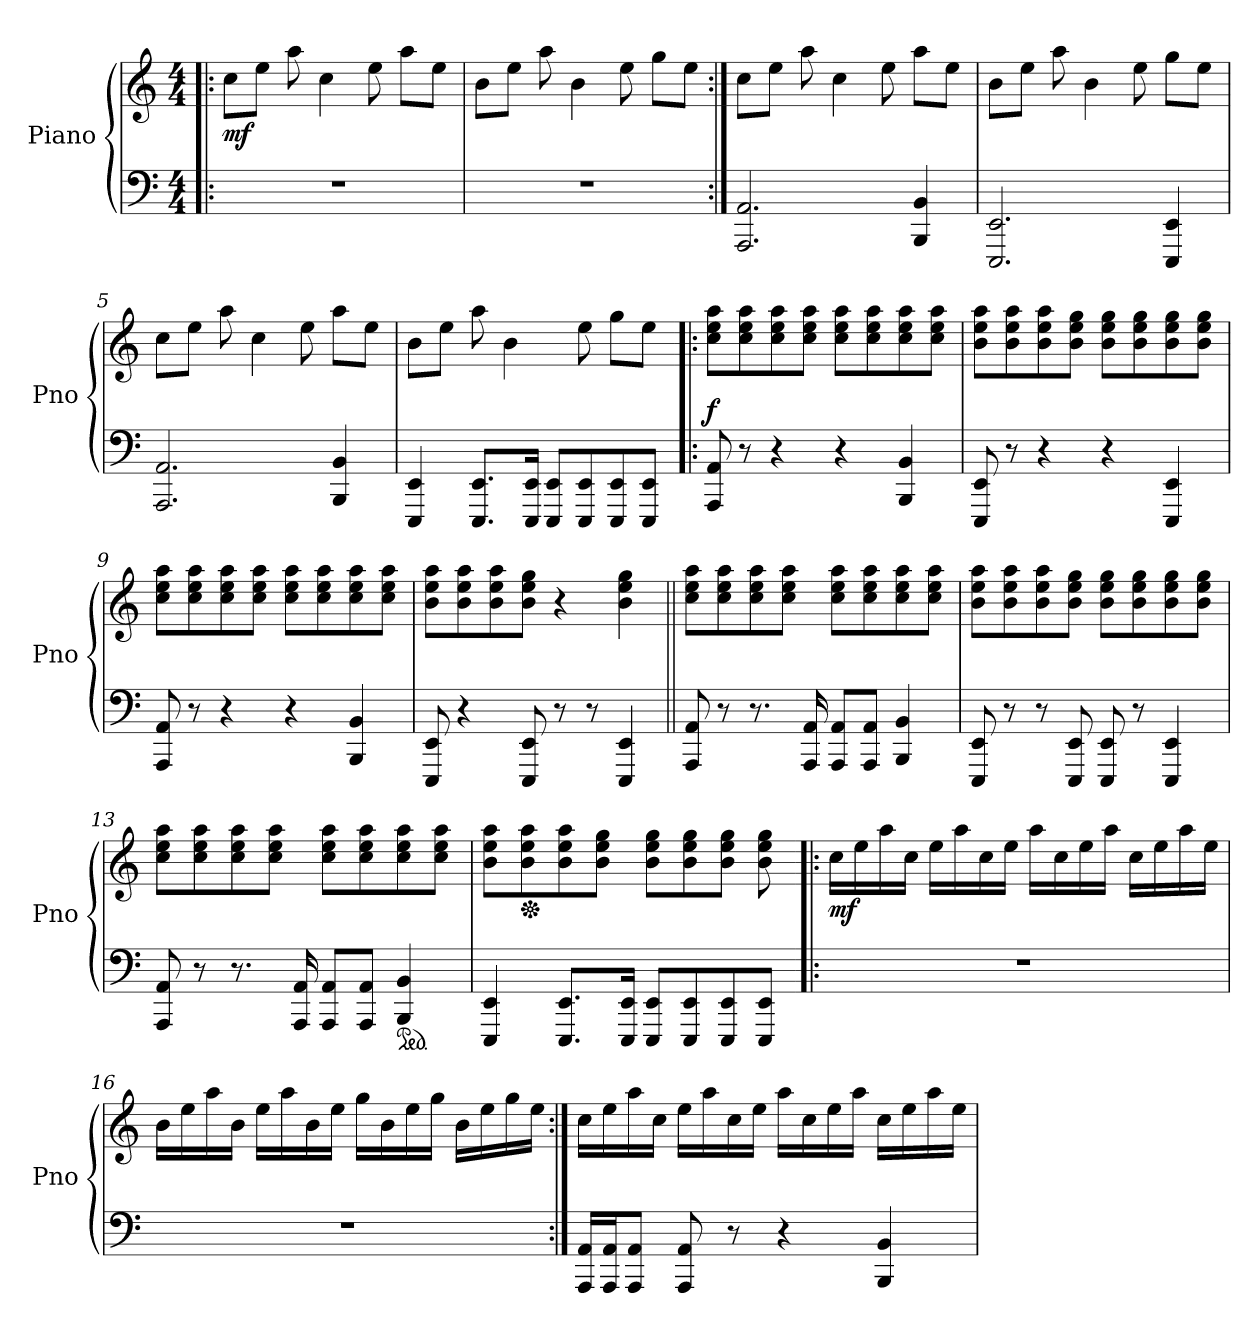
**kern	**kern	**dynam
*part1	*part1	*part1
*staff2	*staff1	*staff1/2
*I"Piano	*	*
*I'Pno	*	*
*clefF4	*clefG2	*
*k[]	*k[]	*
*M4/4	*M4/4	*
*MM92	*MM92	*
=1!|:	=1!|:	=1!|:
!	!	!LO:DY:b
1r	8cc\L	mf
.	8ee\J	.
.	8aa\	.
.	4cc\	.
.	8ee\	.
.	8aa\L	.
.	8ee\J	.
=2	=2	=2
1r	8b\L	.
.	8ee\J	.
.	8aa\	.
.	4b\	.
.	8ee\	.
.	8gg\L	.
.	8ee\J	.
=3:|!	=3:|!	=3:|!
2.AAA/ 2.AA/	8cc\L	.
.	8ee\J	.
.	8aa\	.
.	4cc\	.
.	8ee\	.
4BBB/ 4BB/	8aa\L	.
.	8ee\J	.
=4	=4	=4
2.EEE/ 2.EE/	8b\L	.
.	8ee\J	.
.	8aa\	.
.	4b\	.
.	8ee\	.
4EEE/ 4EE/	8gg\L	.
.	8ee\J	.
=5	=5	=5
2.AAA/ 2.AA/	8cc\L	.
.	8ee\J	.
.	8aa\	.
.	4cc\	.
.	8ee\	.
4BBB/ 4BB/	8aa\L	.
.	8ee\J	.
!!LO:LB:g=z
=6	=6	=6
4EEE/ 4EE/	8b\L	.
.	8ee\J	.
8.EEE/ 8.EE/L	8aa\	.
.	4b\	.
16EEE/ 16EE/Jk	.	.
8EEE/ 8EE/L	.	.
8EEE/ 8EE/	8ee\	.
8EEE/ 8EE/	8gg\L	.
8EEE/ 8EE/J	8ee\J	.
=7!|:	=7!|:	=7!|:
!	!	!LO:DY:a=2
8AAA/ 8AA/	8cc\ 8ee\ 8aa\L	f
8r	8cc\ 8ee\ 8aa\	.
4r	8cc\ 8ee\ 8aa\	.
.	8cc\ 8ee\ 8aa\J	.
4r	8cc\ 8ee\ 8aa\L	.
.	8cc\ 8ee\ 8aa\	.
4BBB/ 4BB/	8cc\ 8ee\ 8aa\	.
.	8cc\ 8ee\ 8aa\J	.
=8	=8	=8
8EEE/ 8EE/	8b\ 8ee\ 8aa\L	.
8r	8b\ 8ee\ 8aa\	.
4r	8b\ 8ee\ 8aa\	.
.	8b\ 8ee\ 8gg\J	.
4r	8b\ 8ee\ 8gg\L	.
.	8b\ 8ee\ 8gg\	.
4EEE/ 4EE/	8b\ 8ee\ 8gg\	.
.	8b\ 8ee\ 8gg\J	.
=9	=9	=9
8AAA/ 8AA/	8cc\ 8ee\ 8aa\L	.
8r	8cc\ 8ee\ 8aa\	.
4r	8cc\ 8ee\ 8aa\	.
.	8cc\ 8ee\ 8aa\J	.
4r	8cc\ 8ee\ 8aa\L	.
.	8cc\ 8ee\ 8aa\	.
4BBB/ 4BB/	8cc\ 8ee\ 8aa\	.
.	8cc\ 8ee\ 8aa\J	.
!!LO:LB:g=z
=10	=10	=10
8EEE/ 8EE/	8b\ 8ee\ 8aa\L	.
4r	8b\ 8ee\ 8aa\	.
.	8b\ 8ee\ 8aa\	.
8EEE/ 8EE/	8b\ 8ee\ 8gg\J	.
8r	4r	.
8r	.	.
4EEE/ 4EE/	4b\ 4ee\ 4gg\	.
=11||	=11||	=11||
8AAA/ 8AA/	8cc\ 8ee\ 8aa\L	.
8r	8cc\ 8ee\ 8aa\	.
8.r	8cc\ 8ee\ 8aa\	.
.	8cc\ 8ee\ 8aa\J	.
16AAA/ 16AA/	.	.
8AAA/ 8AA/L	8cc\ 8ee\ 8aa\L	.
8AAA/ 8AA/J	8cc\ 8ee\ 8aa\	.
4BBB/ 4BB/	8cc\ 8ee\ 8aa\	.
.	8cc\ 8ee\ 8aa\J	.
=12	=12	=12
8EEE/ 8EE/	8b\ 8ee\ 8aa\L	.
8r	8b\ 8ee\ 8aa\	.
8r	8b\ 8ee\ 8aa\	.
8EEE/ 8EE/	8b\ 8ee\ 8gg\J	.
8EEE/ 8EE/	8b\ 8ee\ 8gg\L	.
8r	8b\ 8ee\ 8gg\	.
4EEE/ 4EE/	8b\ 8ee\ 8gg\	.
.	8b\ 8ee\ 8gg\J	.
=13	=13	=13
8AAA/ 8AA/	8cc\ 8ee\ 8aa\L	.
8r	8cc\ 8ee\ 8aa\	.
8.r	8cc\ 8ee\ 8aa\	.
.	8cc\ 8ee\ 8aa\J	.
16AAA/ 16AA/	.	.
8AAA/ 8AA/L	8cc\ 8ee\ 8aa\L	.
8AAA/ 8AA/J	8cc\ 8ee\ 8aa\	.
*ped	*	*
4BBB/ 4BB/	8cc\ 8ee\ 8aa\	.
.	8cc\ 8ee\ 8aa\J	.
!!LO:LB:g=z
=14	=14	=14
4EEE/ 4EE/	8b\ 8ee\ 8aa\L	.
*	*Xped	*
.	8b\ 8ee\ 8aa\	.
8.EEE/ 8.EE/L	8b\ 8ee\ 8aa\	.
.	8b\ 8ee\ 8gg\J	.
16EEE/ 16EE/Jk	.	.
8EEE/ 8EE/L	8b\ 8ee\ 8gg\L	.
8EEE/ 8EE/	8b\ 8ee\ 8gg\	.
8EEE/ 8EE/	8b\ 8ee\ 8gg\J	.
8EEE/ 8EE/J	8b\ 8ee\ 8gg\	.
=15!|:	=15!|:	=15!|:
!	!	!LO:DY:b
1r	16cc\LL	mf
.	16ee\	.
.	16aa\	.
.	16cc\JJ	.
.	16ee\LL	.
.	16aa\	.
.	16cc\	.
.	16ee\JJ	.
.	16aa\LL	.
.	16cc\	.
.	16ee\	.
.	16aa\JJ	.
.	16cc\LL	.
.	16ee\	.
.	16aa\	.
.	16ee\JJ	.
=16	=16	=16
1r	16b\LL	.
.	16ee\	.
.	16aa\	.
.	16b\JJ	.
.	16ee\LL	.
.	16aa\	.
.	16b\	.
.	16ee\JJ	.
.	16gg\LL	.
.	16b\	.
.	16ee\	.
.	16gg\JJ	.
.	16b\LL	.
.	16ee\	.
.	16gg\	.
.	16ee\JJ	.
!!LO:LB:g=z
=17:|!	=17:|!	=17:|!
16AAA/ 16AA/LL	16cc\LL	.
16AAA/ 16AA/J	16ee\	.
8AAA/ 8AA/J	16aa\	.
.	16cc\JJ	.
8AAA/ 8AA/	16ee\LL	.
.	16aa\	.
8r	16cc\	.
.	16ee\JJ	.
4r	16aa\LL	.
.	16cc\	.
.	16ee\	.
.	16aa\JJ	.
4BBB/ 4BB/	16cc\LL	.
.	16ee\	.
.	16aa\	.
.	16ee\JJ	.
=	=	=
*-	*-	*-
